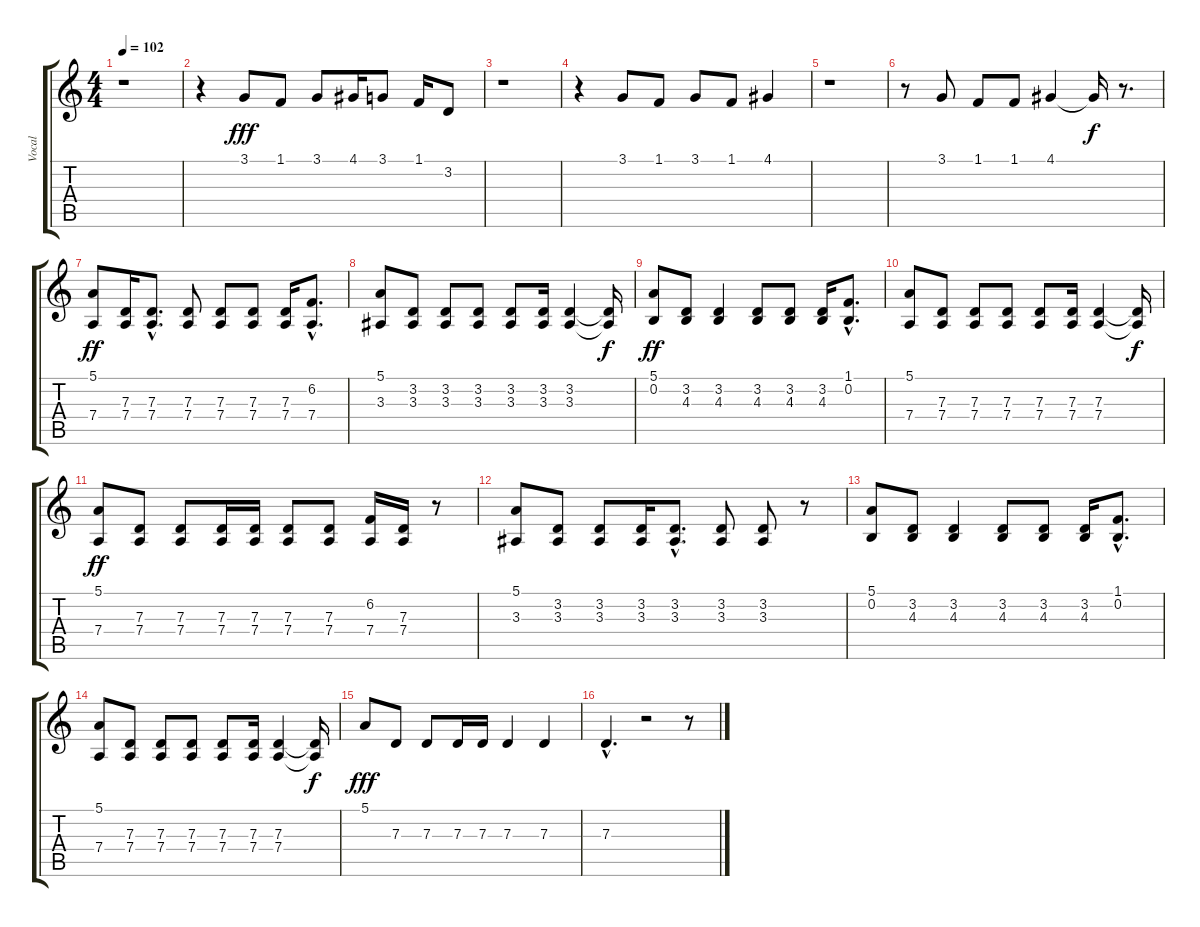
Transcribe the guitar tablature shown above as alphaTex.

\track ("Vocal " "Vocal ") {instrument oboe}
\staff {score tabs}
\tuning (E4 B3 G3 D3 A2 E2) {hide}
\ts (4 4)
\tempo 102
\clef g2
\ks c
r.1{dy fff} |
r.4 3.1.8{balance 0} 1.1.8 3.1.8 4.1.16 3.1.8 1.1.16 3.2.8 |
r.1 |
r.4 3.1.8 1.1.8 3.1.8 1.1.8 4.1.4 |
r.1 |
r.8 3.1.8 1.1.8 1.1.8 4.1.4 4.1{t}.16{dy f} r.8{d} |
(5.1 7.4).8{dy ff balance 8} (7.3 7.4).16 (7.3{hac} 7.4{hac}).8{d} (7.3 7.4).8 (7.3 7.4).8 (7.3 7.4).8 (7.3 7.4).16 (6.2{hac} 7.4{hac}).8{d} |
(5.1 3.3).8 (3.2 3.3).8 (3.2 3.3).8 (3.2 3.3).8 (3.2 3.3).8 (3.2 3.3).16 (3.2 3.3).4 (3.2{t} 3.3{t}).16{dy f} |
(5.1 0.2).8{dy ff} (3.2 4.3).8 (3.2 4.3).4 (3.2 4.3).8 (3.2 4.3).8 (3.2 4.3).16 (1.1{hac} 0.2{hac}).8{d} |
(5.1 7.4).8 (7.3 7.4).8 (7.3 7.4).8 (7.3 7.4).8 (7.3 7.4).8 (7.3 7.4).16 (7.3 7.4).4 (7.3{t} 7.4{t}).16{dy f} |
(5.1 7.4).8{dy ff} (7.3 7.4).8 (7.3 7.4).8 (7.3 7.4).16 (7.3 7.4).16 (7.3 7.4).8 (7.3 7.4).8 (6.2 7.4).16 (7.3 7.4).16 r.8 |
(5.1 3.3).8 (3.2 3.3).8 (3.2 3.3).8 (3.2 3.3).16 (3.2{hac} 3.3{hac}).8{d} (3.2 3.3).8 (3.2 3.3).8 r.8 |
(5.1 0.2).8 (3.2 4.3).8 (3.2 4.3).4 (3.2 4.3).8 (3.2 4.3).8 (3.2 4.3).16 (1.1{hac} 0.2{hac}).8{d} |
(5.1 7.4).8 (7.3 7.4).8 (7.3 7.4).8 (7.3 7.4).8 (7.3 7.4).8 (7.3 7.4).16 (7.3 7.4).4 (7.3{t} 7.4{t}).16{dy f} |
5.1.8{dy fff} 7.3.8 7.3.8 7.3.16 7.3.16 7.3.4 7.3.4 |
7.3{hac}.4{d} r.2 r.8
